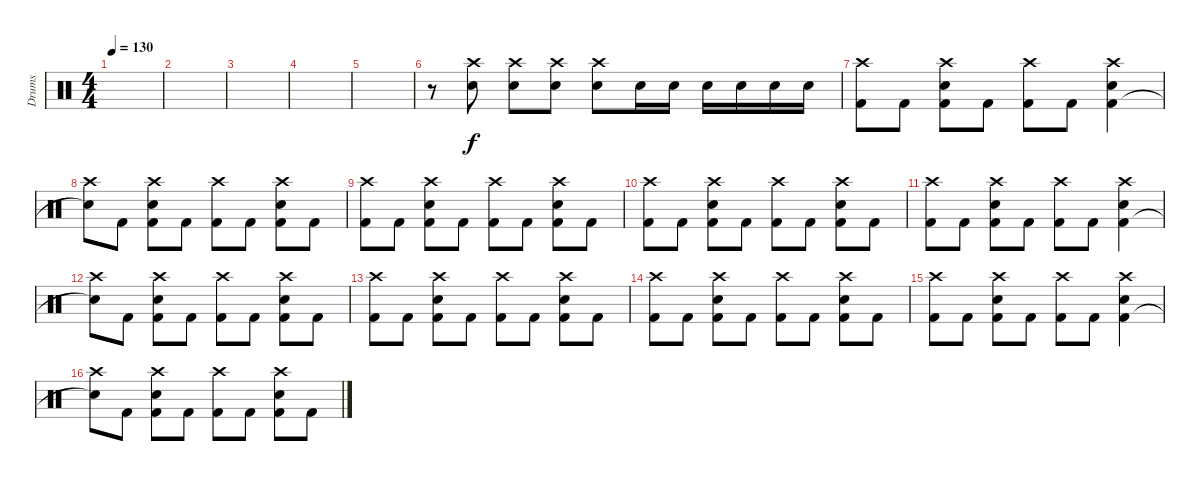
\track ("Drums" "Drums") {instrument percussion}
\staff {score}
\articulation defaults
\ts (4 4)
\tempo 130
\clef neutral
\ks c
|
|
|
|
|
r.8 ("Crash high (hit)" "Electric Snare (hit)").8 ("Crash high (hit)" "Electric Snare (hit)").8 ("Crash high (hit)" "Electric Snare (hit)").8 ("Crash high (hit)" "Electric Snare (hit)").8 "Electric Snare (hit)".16 "Electric Snare (hit)".16 "Electric Snare (hit)".16 "Electric Snare (hit)".16 "Electric Snare (hit)".16 "Electric Snare (hit)".16 |
("Crash high (hit)" "Kick (hit) 2").8 "Kick (hit) 2".8 ("Crash high (hit)" "Kick (hit) 2" "Electric Snare (hit)").8 "Kick (hit) 2".8 ("Crash high (hit)" "Kick (hit) 2").8 "Kick (hit) 2".8 ("Crash high (hit)" "Kick (hit) 2" "Electric Snare (hit)").4 |
("Crash high (hit)" "Snare (hit)"{t}).8 "Kick (hit) 2".8 ("Crash high (hit)" "Kick (hit) 2" "Electric Snare (hit)").8 "Kick (hit) 2".8 ("Crash high (hit)" "Kick (hit) 2").8 "Kick (hit) 2".8 ("Crash high (hit)" "Kick (hit) 2" "Electric Snare (hit)").8 "Kick (hit) 2".8 |
("Crash high (hit)" "Kick (hit) 2").8 "Kick (hit) 2".8 ("Crash high (hit)" "Kick (hit) 2" "Electric Snare (hit)").8 "Kick (hit) 2".8 ("Crash high (hit)" "Kick (hit) 2").8 "Kick (hit) 2".8 ("Crash high (hit)" "Kick (hit) 2" "Electric Snare (hit)").8 "Kick (hit) 2".8 |
("Crash high (hit)" "Kick (hit) 2").8 "Kick (hit) 2".8 ("Crash high (hit)" "Kick (hit) 2" "Electric Snare (hit)").8 "Kick (hit) 2".8 ("Crash high (hit)" "Kick (hit) 2").8 "Kick (hit) 2".8 ("Crash high (hit)" "Kick (hit) 2" "Electric Snare (hit)").8 "Kick (hit) 2".8 |
("Crash high (hit)" "Kick (hit) 2").8 "Kick (hit) 2".8 ("Crash high (hit)" "Kick (hit) 2" "Electric Snare (hit)").8 "Kick (hit) 2".8 ("Crash high (hit)" "Kick (hit) 2").8 "Kick (hit) 2".8 ("Crash high (hit)" "Kick (hit) 2" "Electric Snare (hit)").4 |
("Crash high (hit)" "Snare (hit)"{t}).8 "Kick (hit) 2".8 ("Crash high (hit)" "Kick (hit) 2" "Electric Snare (hit)").8 "Kick (hit) 2".8 ("Crash high (hit)" "Kick (hit) 2").8 "Kick (hit) 2".8 ("Crash high (hit)" "Kick (hit) 2" "Electric Snare (hit)").8 "Kick (hit) 2".8 |
("Crash high (hit)" "Kick (hit) 2").8 "Kick (hit) 2".8 ("Crash high (hit)" "Kick (hit) 2" "Electric Snare (hit)").8 "Kick (hit) 2".8 ("Crash high (hit)" "Kick (hit) 2").8 "Kick (hit) 2".8 ("Crash high (hit)" "Kick (hit) 2" "Electric Snare (hit)").8 "Kick (hit) 2".8 |
("Crash high (hit)" "Kick (hit) 2").8 "Kick (hit) 2".8 ("Crash high (hit)" "Kick (hit) 2" "Electric Snare (hit)").8 "Kick (hit) 2".8 ("Crash high (hit)" "Kick (hit) 2").8 "Kick (hit) 2".8 ("Crash high (hit)" "Kick (hit) 2" "Electric Snare (hit)").8 "Kick (hit) 2".8 |
("Crash high (hit)" "Kick (hit) 2").8 "Kick (hit) 2".8 ("Crash high (hit)" "Kick (hit) 2" "Electric Snare (hit)").8 "Kick (hit) 2".8 ("Crash high (hit)" "Kick (hit) 2").8 "Kick (hit) 2".8 ("Crash high (hit)" "Kick (hit) 2" "Electric Snare (hit)").4 |
("Crash high (hit)" "Snare (hit)"{t}).8 "Kick (hit) 2".8 ("Crash high (hit)" "Kick (hit) 2" "Electric Snare (hit)").8 "Kick (hit) 2".8 ("Crash high (hit)" "Kick (hit) 2").8 "Kick (hit) 2".8 ("Crash high (hit)" "Kick (hit) 2" "Electric Snare (hit)").8 "Kick (hit) 2".8
